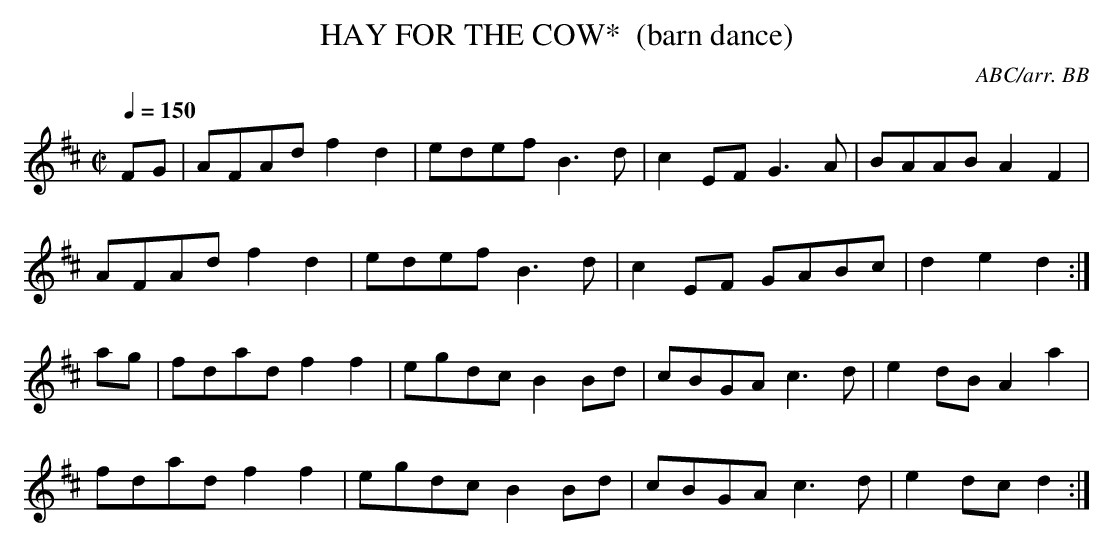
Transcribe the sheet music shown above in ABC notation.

X:1
T:HAY FOR THE COW*  (barn dance)
C:ABC/arr. BB
because its range and accidentals make it pretty much
unplayable to 99% of musicians! (The cow didn't have
any problems with that.)
Q:1/4=150
L:1/8
M:C|
K:D
FG|AFAd f2d2|edef B3d|c2EF G3A|BAAB A2F2|
AFAd f2d2|edef B3d|c2EF GABc|d2e2d2:|
ag|fdad f2f2|egdc B2Bd|cBGA c3d|e2dB A2a2|
fdad f2f2|egdc B2Bd|cBGA c3d|e2 dc d2:|
